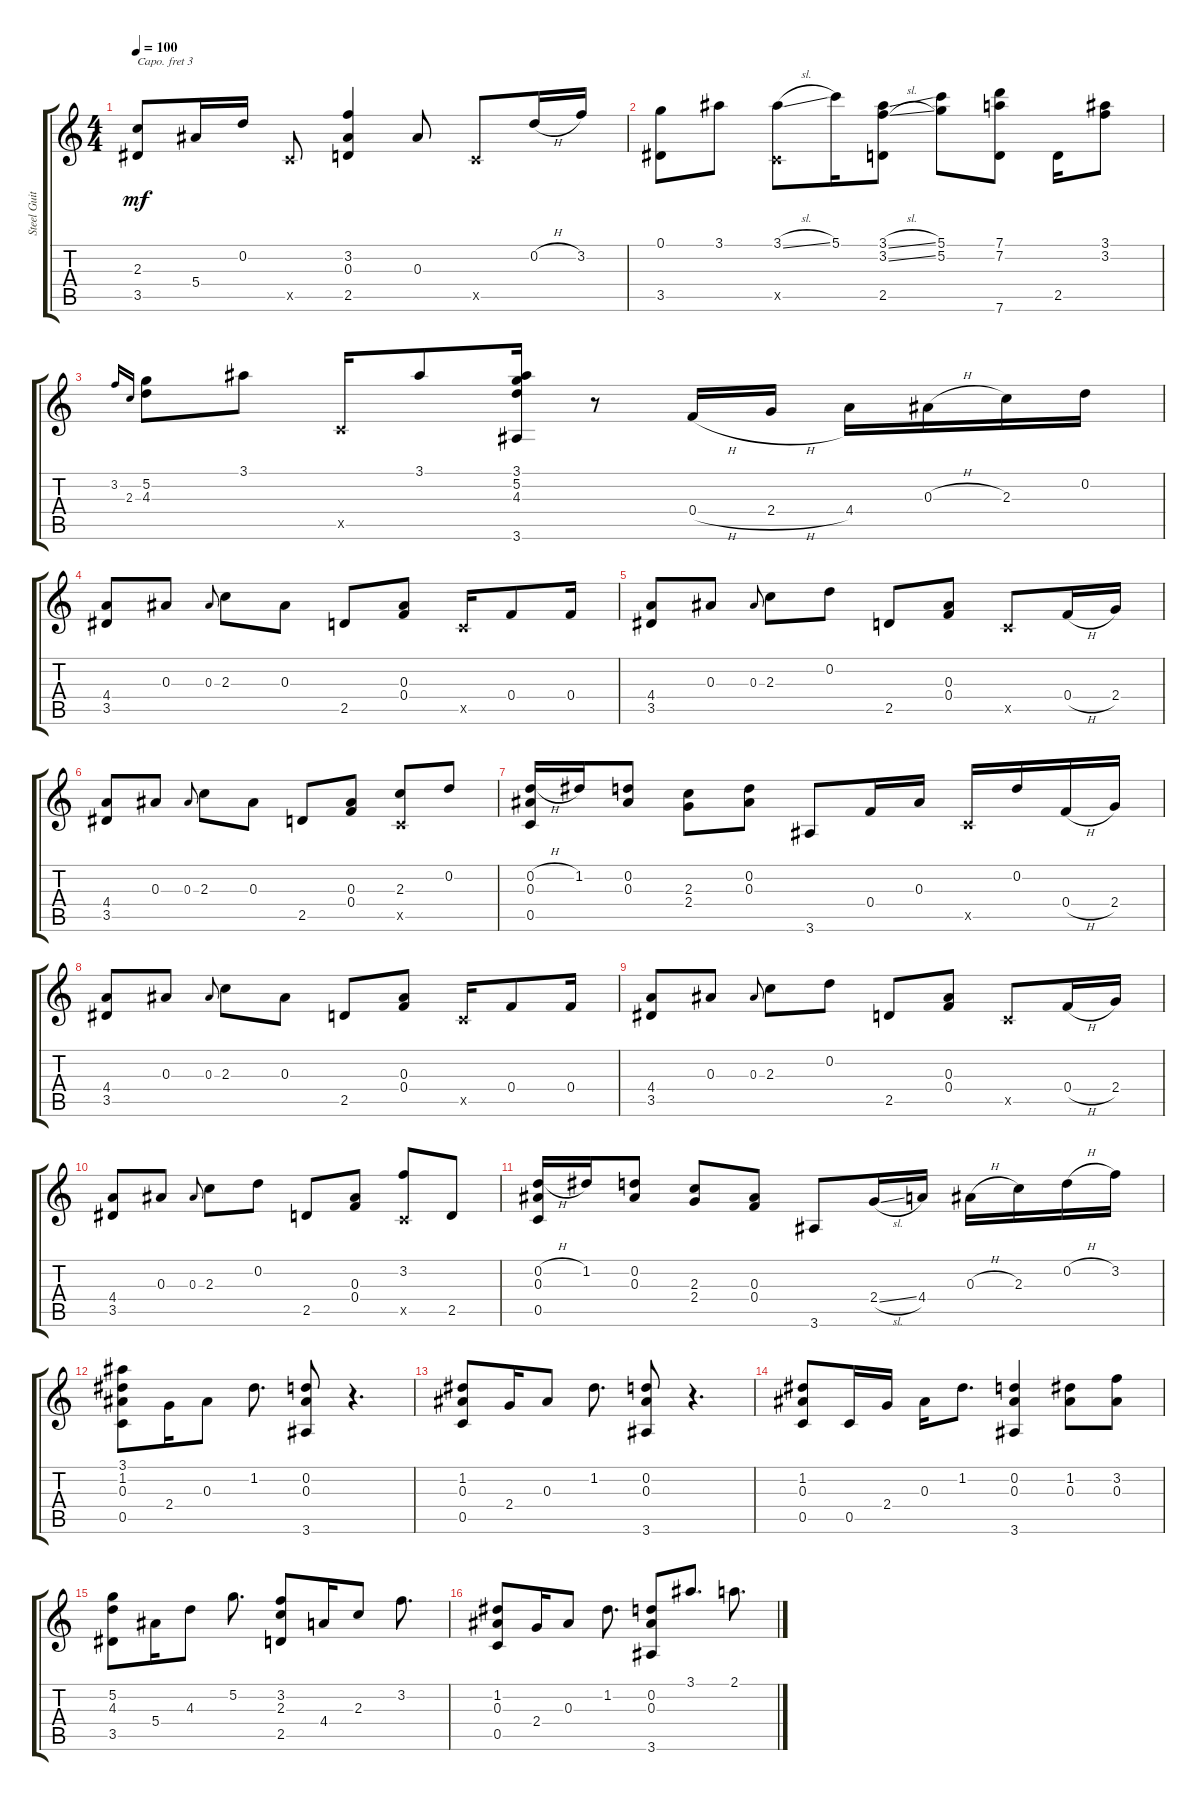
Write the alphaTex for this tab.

\track ("Steel Guitar" "Steel Guit") {instrument acousticguitarsteel}
\staff {score tabs}
\capo 3
\tuning (E4 B3 G3 D3 A2 E2) {hide}
\ts (4 4)
\tempo 100
\clef g2
\ks c
(2.3 3.5).8{dy mf} 5.4.16 0.2.16 0.5{x}.8 (3.2 0.3 2.5).4 0.3.8 0.5{x}.8 0.2{h}.16 3.2.16 |
(0.1 3.5).8 3.1.8 (3.1{sl} 0.5{x}).8 5.1.16 (3.1{sl} 3.2{sl} 2.5).8 (5.1 5.2).8 (7.1 7.2 7.6).8 2.5.16 (3.1 3.2).8 |
3.2.16{gr onbeat} 2.3.16{gr onbeat} (5.2 4.3).8 3.1.8 0.5{x}.16 3.1.8 (3.1 5.2 4.3 3.6).16 r.8 0.4{h}.16 2.4{h}.16 4.4.16 0.3{h}.16 2.3.16 0.2.16 |
(4.4 3.5).8 0.3.8 0.3.8{gr onbeat} 2.3.8 0.3.8 2.5.8 (0.3 0.4).8 0.5{x}.16 0.4.8 0.4.16 |
(4.4 3.5).8 0.3.8 0.3.8{gr onbeat} 2.3.8 0.2.8 2.5.8 (0.3 0.4).8 0.5{x}.8 0.4{h}.16 2.4.16 |
(4.4 3.5).8 0.3.8 0.3.8{gr onbeat} 2.3.8 0.3.8 2.5.8 (0.3 0.4).8 (2.3 0.5{x}).8 0.2.8 |
(0.2{h} 0.3 0.5).16 1.2.16 (0.2 0.3).8 (2.3 2.4).8 (0.2 0.3).8 3.6.8 0.4.16 0.3.16 0.5{x}.16 0.2.16 0.4{h}.16 2.4.16 |
(4.4 3.5).8 0.3.8 0.3.8{gr onbeat} 2.3.8 0.3.8 2.5.8 (0.3 0.4).8 0.5{x}.16 0.4.8 0.4.16 |
(4.4 3.5).8 0.3.8 0.3.8{gr onbeat} 2.3.8 0.2.8 2.5.8 (0.3 0.4).8 0.5{x}.8 0.4{h}.16 2.4.16 |
(4.4 3.5).8 0.3.8 0.3.8{gr onbeat} 2.3.8 0.2.8 2.5.8 (0.3 0.4).8 (3.2 0.5{x}).8 2.5.8 |
(0.2{h} 0.3 0.5).16 1.2.16 (0.2 0.3).8 (2.3 2.4).8 (0.3 0.4).8 3.6.8 2.4{sl}.16 4.4.16 0.3{h}.16 2.3.16 0.2{h}.16 3.2.16 |
(3.1 1.2 0.3 0.5).8 2.4.16 0.3.8 1.2.8{d} (0.2 0.3 3.6).8 r.4{d} |
(1.2 0.3 0.5).8 2.4.16 0.3.8 1.2.8{d} (0.2 0.3 3.6).8 r.4{d} |
(1.2 0.3 0.5).8 0.5.16 2.4.16 0.3.16 1.2.8{d} (0.2 0.3 3.6).4 (1.2 0.3).8 (3.2 0.3).8 |
(5.2 4.3 3.5).8 5.4.16 4.3.8 5.2.8{d} (3.2 2.3 2.5).8 4.4.16 2.3.8 3.2.8{d} |
(1.2 0.3 0.5).8 2.4.16 0.3.8 1.2.8{d} (0.2 0.3 3.6).8 3.1.8{d} 2.1.8{d}
